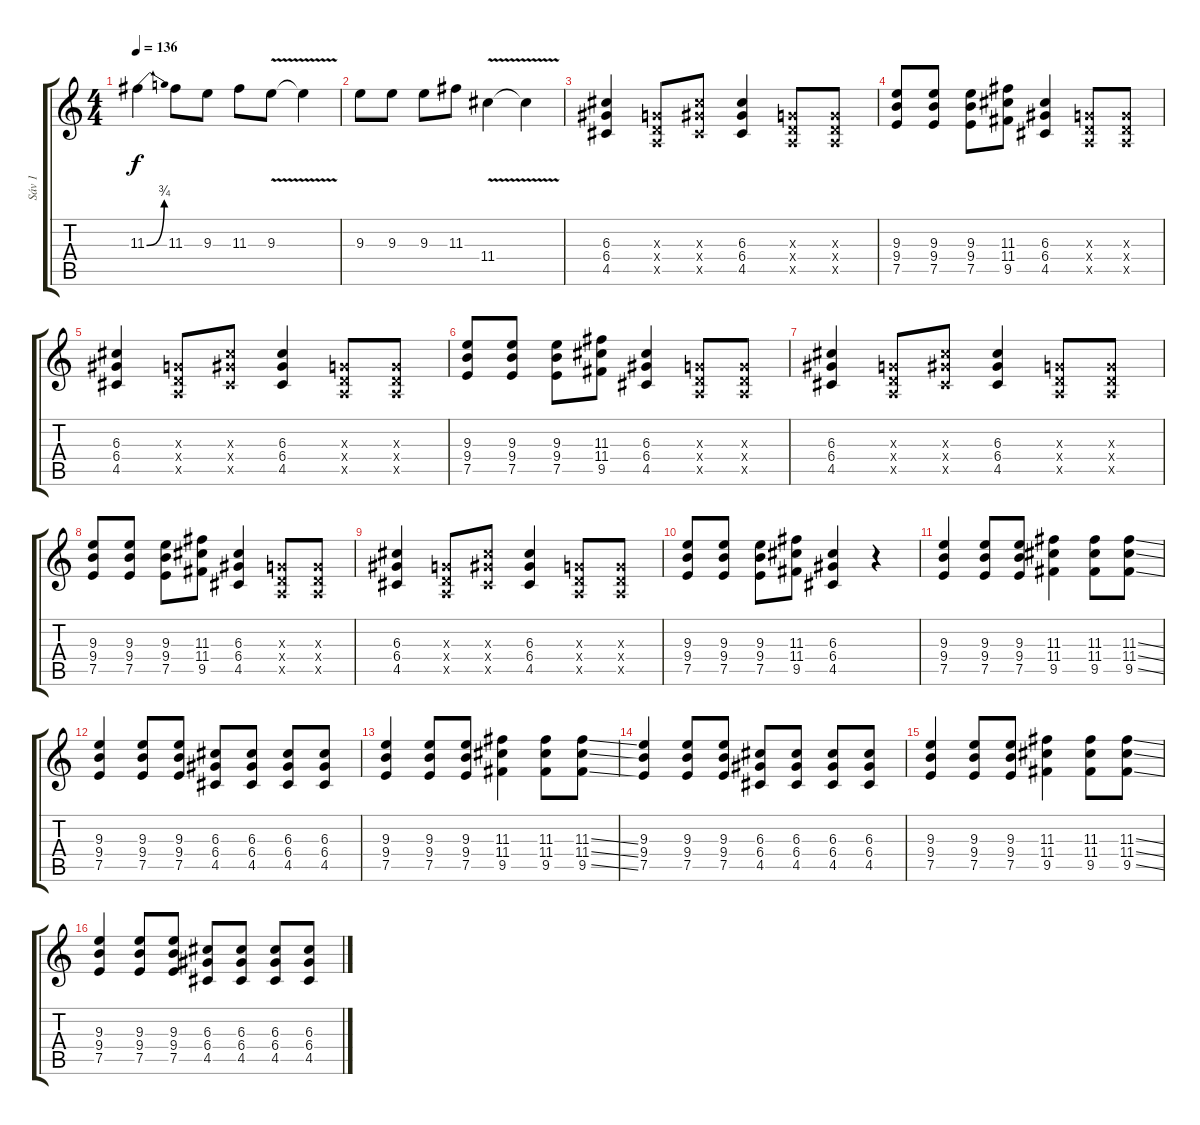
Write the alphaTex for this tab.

\track ("Sáv 1" "Sáv 1") {instrument distortionguitar}
\staff {score tabs}
\tuning (E4 B3 G3 D3 A2 E2) {hide}
\ts (4 4)
\tempo 136
\clef g2
\ks c
11.3{be (bend 0 0 60 3)}.4{dy f} 11.3.8 9.3.8 11.3.8 9.3{v}.8 9.3{t}.4 |
9.3.8 9.3.8 9.3.8 11.3.8 11.4{v}.4 11.4{t}.4 |
(6.3 6.4 4.5).4 (0.3{x} 0.4{x} 0.5{x}).8 (6.3{x} 6.4{x} 4.5{x}).8 (6.3 6.4 4.5).4 (0.3{x} 0.4{x} 0.5{x}).8 (0.3{x} 0.4{x} 0.5{x}).8 |
(9.3 9.4 7.5).8 (9.3 9.4 7.5).8 (9.3 9.4 7.5).8 (11.3 11.4 9.5).8 (6.3 6.4 4.5).4 (0.3{x} 0.4{x} 0.5{x}).8 (0.3{x} 0.4{x} 0.5{x}).8 |
(6.3 6.4 4.5).4 (0.3{x} 0.4{x} 0.5{x}).8 (6.3{x} 6.4{x} 4.5{x}).8 (6.3 6.4 4.5).4 (0.3{x} 0.4{x} 0.5{x}).8 (0.3{x} 0.4{x} 0.5{x}).8 |
(9.3 9.4 7.5).8 (9.3 9.4 7.5).8 (9.3 9.4 7.5).8 (11.3 11.4 9.5).8 (6.3 6.4 4.5).4 (0.3{x} 0.4{x} 0.5{x}).8 (0.3{x} 0.4{x} 0.5{x}).8 |
(6.3 6.4 4.5).4 (0.3{x} 0.4{x} 0.5{x}).8 (6.3{x} 6.4{x} 4.5{x}).8 (6.3 6.4 4.5).4 (0.3{x} 0.4{x} 0.5{x}).8 (0.3{x} 0.4{x} 0.5{x}).8 |
(9.3 9.4 7.5).8 (9.3 9.4 7.5).8 (9.3 9.4 7.5).8 (11.3 11.4 9.5).8 (6.3 6.4 4.5).4 (0.3{x} 0.4{x} 0.5{x}).8 (0.3{x} 0.4{x} 0.5{x}).8 |
(6.3 6.4 4.5).4 (0.3{x} 0.4{x} 0.5{x}).8 (6.3{x} 6.4{x} 4.5{x}).8 (6.3 6.4 4.5).4 (0.3{x} 0.4{x} 0.5{x}).8 (0.3{x} 0.4{x} 0.5{x}).8 |
(9.3 9.4 7.5).8 (9.3 9.4 7.5).8 (9.3 9.4 7.5).8 (11.3 11.4 9.5).8 (6.3 6.4 4.5).4 r.4 |
(9.3 9.4 7.5).4 (9.3 9.4 7.5).8 (9.3 9.4 7.5).8 (11.3 11.4 9.5).4 (11.3 11.4 9.5).8 (11.3{ss} 11.4{ss} 9.5{ss}).8 |
(9.3 9.4 7.5).4 (9.3 9.4 7.5).8 (9.3 9.4 7.5).8 (6.3 6.4 4.5).8 (6.3 6.4 4.5).8 (6.3 6.4 4.5).8 (6.3 6.4 4.5).8 |
(9.3 9.4 7.5).4 (9.3 9.4 7.5).8 (9.3 9.4 7.5).8 (11.3 11.4 9.5).4 (11.3 11.4 9.5).8 (11.3{ss} 11.4{ss} 9.5{ss}).8 |
(9.3 9.4 7.5).4 (9.3 9.4 7.5).8 (9.3 9.4 7.5).8 (6.3 6.4 4.5).8 (6.3 6.4 4.5).8 (6.3 6.4 4.5).8 (6.3 6.4 4.5).8 |
(9.3 9.4 7.5).4 (9.3 9.4 7.5).8 (9.3 9.4 7.5).8 (11.3 11.4 9.5).4 (11.3 11.4 9.5).8 (11.3{ss} 11.4{ss} 9.5{ss}).8 |
(9.3 9.4 7.5).4 (9.3 9.4 7.5).8 (9.3 9.4 7.5).8 (6.3 6.4 4.5).8 (6.3 6.4 4.5).8 (6.3 6.4 4.5).8 (6.3 6.4 4.5).8
